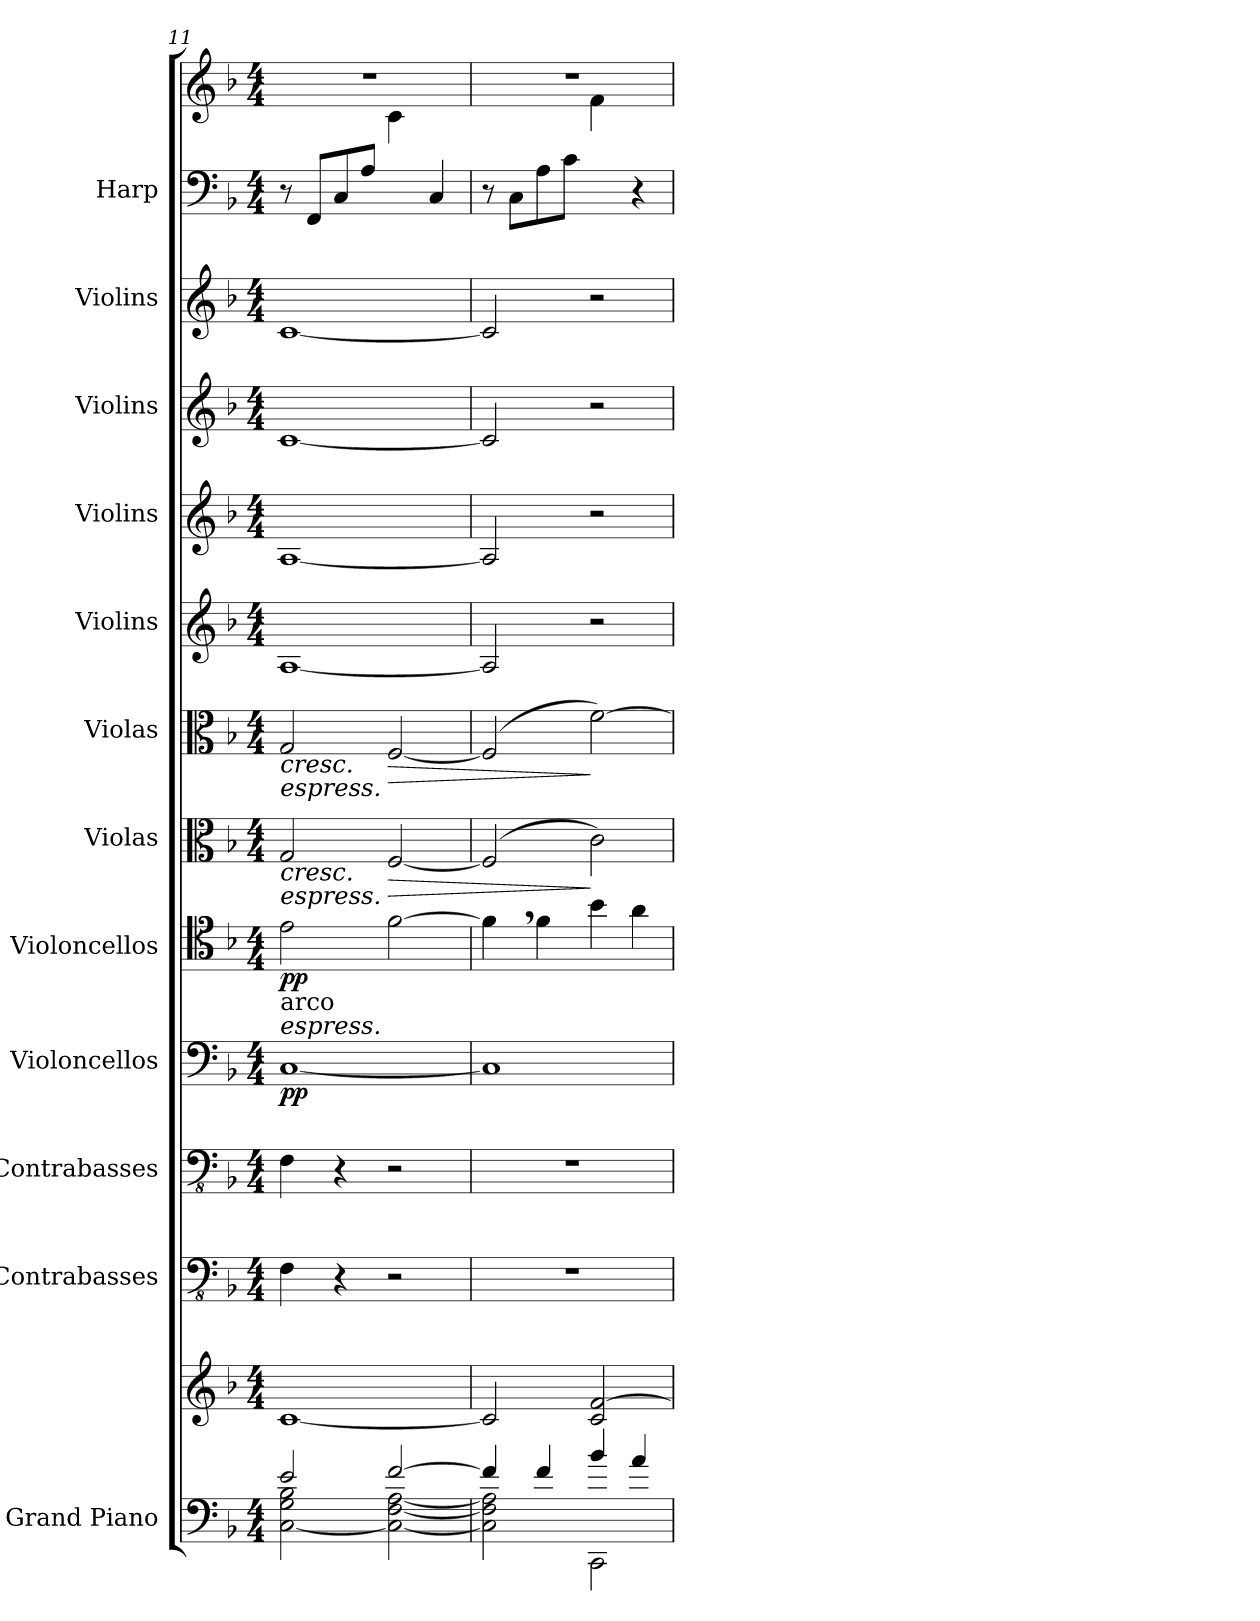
**kern	**kern	**kern	**kern	**kern	**dynam	**kern	**dynam	**kern	**dynam	**kern	**dynam	**kern	**kern	**kern	**kern	**kern	**kern
*part12	*part12	*part11	*part10	*part9	*part9	*part8	*part8	*part7	*part7	*part6	*part6	*part5	*part4	*part3	*part2	*part1	*part1
*staff14	*staff13	*staff12	*staff11	*staff10	*staff10	*staff9	*staff9	*staff8	*staff8	*staff7	*staff7	*staff6	*staff5	*staff4	*staff3	*staff2	*staff1
*I"Grand Piano	*	*I"Contrabasses	*I"Contrabasses	*I"Violoncellos	*	*I"Violoncellos	*	*I"Violas	*	*I"Violas	*	*I"Violins	*I"Violins	*I"Violins	*I"Violins	*I"Harp	*
*I'Pno.	*	*I'Cbs.	*I'Cbs.	*I'Vcs.	*	*I'Vcs.	*	*I'Vlas.	*	*I'Vlas.	*	*I'Vlns.	*I'Vlns.	*I'Vlns.	*I'Vlns.	*I'Hrp.	*
*clefF4	*clefG2	*clefFv4	*clefFv4	*clefF4	*	*clefC4	*	*clefC3	*	*clefC3	*	*clefG2	*clefG2	*clefG2	*clefG2	*clefF4	*clefG2
*k[b-]	*k[b-]	*k[b-]	*k[b-]	*k[b-]	*	*k[b-]	*	*k[b-]	*	*k[b-]	*	*k[b-]	*k[b-]	*k[b-]	*k[b-]	*k[b-]	*k[b-]
*M4/4	*M4/4	*M4/4	*M4/4	*M4/4	*	*M4/4	*	*M4/4	*	*M4/4	*	*M4/4	*M4/4	*M4/4	*M4/4	*M4/4	*M4/4
=11	=11	=11	=11	=11	=11	=11	=11	=11	=11	=11	=11	=11	=11	=11	=11	=11	=11
*^	*	*	*	*	*	*	*	*	*	*	*	*	*	*	*	*	*
!	!	!	!	!	!	!	!	!	!	!	!LO:TX:b:i:t=espress.	!	!	!	!	!	!	!
!	!	!	!	!	!	!	!	!	!LO:TX:b:i:t=espress.	!	!	!	!	!	!	!	!	!
!	!	!	!	!	!LO:TX:a:i:t=espress.	!	!	!	!	!	!	!	!	!	!	!	!	!
!	!	!	!	!	!LO:TX:a:t=arco	!	!	!	!	!	!	!	!	!	!	!	!	!
!	!	!	!	!	!	!LO:DY:b	!	!LO:DY:b	!	!LO:HP:b	!	!LO:HP:b	!	!	!	!	!	!
*	*	*	*	*	*	*	*	*	*	*	*	*	*	*	*	*	*	*^
2e/	[2C\ 2G\ 2B-\	[1c	4FF\	4FF\	[1C	pp	2e\	pp	2G/	<	2G/	<	[1A	[1A	[1c	[1c	8r	1r	2ryy
.	.	.	.	.	.	.	.	.	.	.	.	.	.	.	.	.	8FF/L	.	.
.	.	.	4r	4r	.	.	.	.	.	.	.	.	.	.	.	.	8C/	.	.
.	.	.	.	.	.	.	.	.	.	.	.	.	.	.	.	.	8A/J	.	.
!	!	!	!	!	!	!	!	!	!	!LO:HP:b	!	!LO:HP:b	!	!	!	!	!	!	!
[2f/	2C\_ [2F\ [2A\	.	2r	2r	.	.	[2f\	.	[2F/	>	[2F/	>	.	.	.	.	4ryy	.	4c\
.	.	.	.	.	.	.	.	.	.	.	.	.	.	.	.	.	4C/	.	4ryy
*v	*v	*	*	*	*	*	*	*	*	*	*	*	*	*	*	*	*	*v	*v
.	.	.	.	.	.	.	.	.	[	.	[	.	.	.	.	.	.
=12	=12	=12	=12	=12	=12	=12	=12	=12	=12	=12	=12	=12	=12	=12	=12	=12	=12
*^	*	*	*	*	*	*	*	*	*	*	*	*	*	*	*	*	*^
4f/]	2C\] 2F\] 2A\]	2c/]	1r	1r	1C]	.	4f,\]	.	(2F/]	.	(2F/]	.	2A/]	2A/]	2c/]	2c/]	8r	1r	2ryy
.	.	.	.	.	.	.	.	.	.	.	.	.	.	.	.	.	8C\L	.	.
4f/	.	.	.	.	.	.	4f\	.	.	.	.	.	.	.	.	.	8A\	.	.
.	.	.	.	.	.	.	.	.	.	.	.	.	.	.	.	.	8c\J	.	.
4b-/	2CC\	2c/ [2f/	.	.	.	.	4b-\	.	2c\)	]	[2f\)	]	2r	2r	2r	2r	4ryy	.	4f\
4a/	.	.	.	.	.	.	4a\	.	.	.	.	.	.	.	.	.	4r	.	4ryy
*v	*v	*	*	*	*	*	*	*	*	*	*	*	*	*	*	*	*	*v	*v
=	=	=	=	=	=	=	=	=	=	=	=	=	=	=	=	=	=
*-	*-	*-	*-	*-	*-	*-	*-	*-	*-	*-	*-	*-	*-	*-	*-	*-	*-
